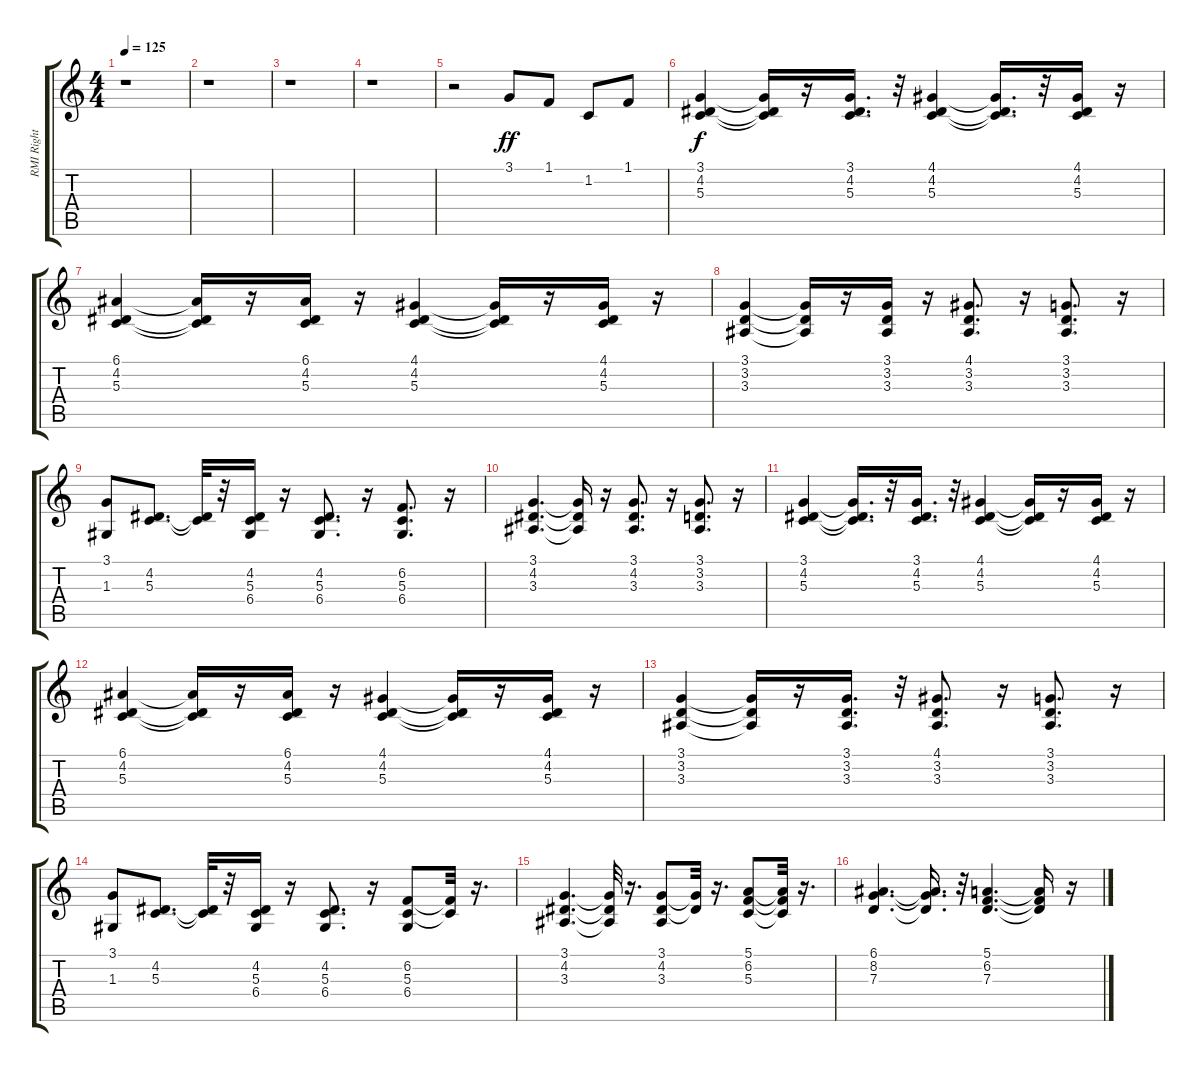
\track ("RMI Right Hand/2nd Guitar End" "RMI Right ") {instrument vibraphone}
\staff {score tabs}
\tuning (E4 B3 G3 D3 A2 E2) {hide}
\ts (4 4)
\tempo 125
\clef g2
\ks c
r.1{dy f} |
r.1 |
r.1 |
r.1 |
r.2 3.1.8{dy ff} 1.1.8 1.2.8 1.1.8 |
(3.1 4.2 5.3).4{dy f} (3.1{t} 4.2{t} 5.3{t}).16 r.16 (3.1 4.2 5.3).16{d} r.32 (4.1 4.2 5.3).4 (4.1{t} 4.2{t} 5.3{t}).16{d} r.32 (4.1 4.2 5.3).16 r.16 |
(6.1 4.2 5.3).4 (6.1{t} 4.2{t} 5.3{t}).16 r.16 (6.1 4.2 5.3).16 r.16 (4.1 4.2 5.3).4 (4.1{t} 4.2{t} 5.3{t}).16 r.16 (4.1 4.2 5.3).16 r.16 |
(3.1 3.2 3.3).4 (3.1{t} 3.2{t} 3.3{t}).16 r.16 (3.1 3.2 3.3).16 r.16 (4.1 3.2 3.3).8{d} r.16 (3.1 3.2 3.3).8{d} r.16 |
(3.1 1.3).8 (4.2 5.3).8{d} (4.2{t} 5.3{t}).32 r.32 (4.2 5.3 6.4).16 r.16 (4.2 5.3 6.4).8{d} r.16 (6.2 5.3 6.4).8{d} r.16 |
(3.1 4.2 3.3).4{d} (3.1{t} 4.2{t} 3.3{t}).16 r.16 (3.1 4.2 3.3).8{d} r.16 (3.1 3.2 3.3).8{d} r.16 |
(3.1 4.2 5.3).4 (3.1{t} 4.2{t} 5.3{t}).16{d} r.32 (3.1 4.2 5.3).16{d} r.32 (4.1 4.2 5.3).4 (4.1{t} 4.2{t} 5.3{t}).16 r.16 (4.1 4.2 5.3).16 r.16 |
(6.1 4.2 5.3).4 (6.1{t} 4.2{t} 5.3{t}).16 r.16 (6.1 4.2 5.3).16 r.16 (4.1 4.2 5.3).4 (4.1{t} 4.2{t} 5.3{t}).16 r.16 (4.1 4.2 5.3).16 r.16 |
(3.1 3.2 3.3).4 (3.1{t} 3.2{t} 3.3{t}).16 r.16 (3.1 3.2 3.3).16{d} r.32 (4.1 3.2 3.3).8{d} r.16 (3.1 3.2 3.3).8{d} r.16 |
(3.1 1.3).8 (4.2 5.3).8{d} (4.2{t} 5.3{t}).32 r.32 (4.2 5.3 6.4).16 r.16 (4.2 5.3 6.4).8{d} r.16 (6.2 5.3 6.4).8 (6.2{t} 5.3{t}).32 r.16{d} |
(3.1 4.2 3.3).4{d} (3.1{t} 4.2{t} 3.3{t}).32 r.16{d} (3.1 4.2 3.3).8 (3.1{t} 4.2{t}).32 r.16{d} (5.1 6.2 5.3).8 (5.1{t} 6.2{t} 5.3{t}).32 r.16{d} |
(6.1 8.2 7.3).4{d} (6.1{t} 8.2{t} 7.3{t}).16{d} r.32 (5.1 6.2 7.3).4{d} (5.1{t} 6.2{t} 7.3{t}).16 r.16
